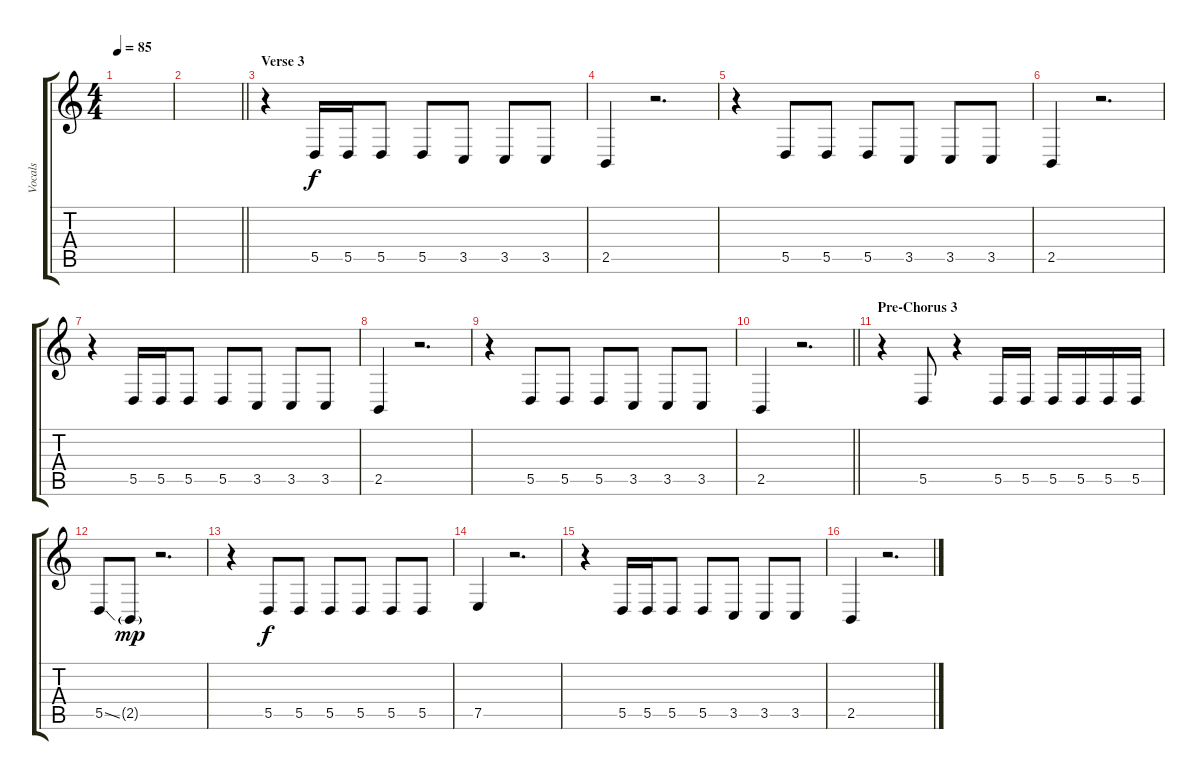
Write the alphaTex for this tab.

\track ("Vocals" "Vocals") {instrument sopranosax}
\staff {score tabs}
\tuning (E4 B3 G3 D3 A2 E2) {hide}
\ts (4 4)
\tempo 85
\clef g2
\ks c
|
\barLineRight lightlight
|
\section ("" "Verse 3")
r.4 5.5.16 5.5.16 5.5.8 5.5.8 3.5.8 3.5.8 3.5.8 |
2.5.4 r.2{d} |
r.4 5.5.8 5.5.8 5.5.8 3.5.8 3.5.8 3.5.8 |
2.5.4 r.2{d} |
r.4 5.5.16 5.5.16 5.5.8 5.5.8 3.5.8 3.5.8 3.5.8 |
2.5.4 r.2{d} |
r.4 5.5.8 5.5.8 5.5.8 3.5.8 3.5.8 3.5.8 |
\barLineRight lightlight
2.5.4 r.2{d} |
\section ("" "Pre-Chorus 3")
r.4 5.5.8 r.4 5.5.16 5.5.16 5.5.16 5.5.16 5.5.16 5.5.16 |
5.5{ss}.8 2.5{g}.8{dy mp} r.2{d} |
r.4 5.5.8{dy f} 5.5.8 5.5.8 5.5.8 5.5.8 5.5.8 |
7.5.4 r.2{d} |
r.4 5.5.16 5.5.16 5.5.8 5.5.8 3.5.8 3.5.8 3.5.8 |
2.5.4 r.2{d}
